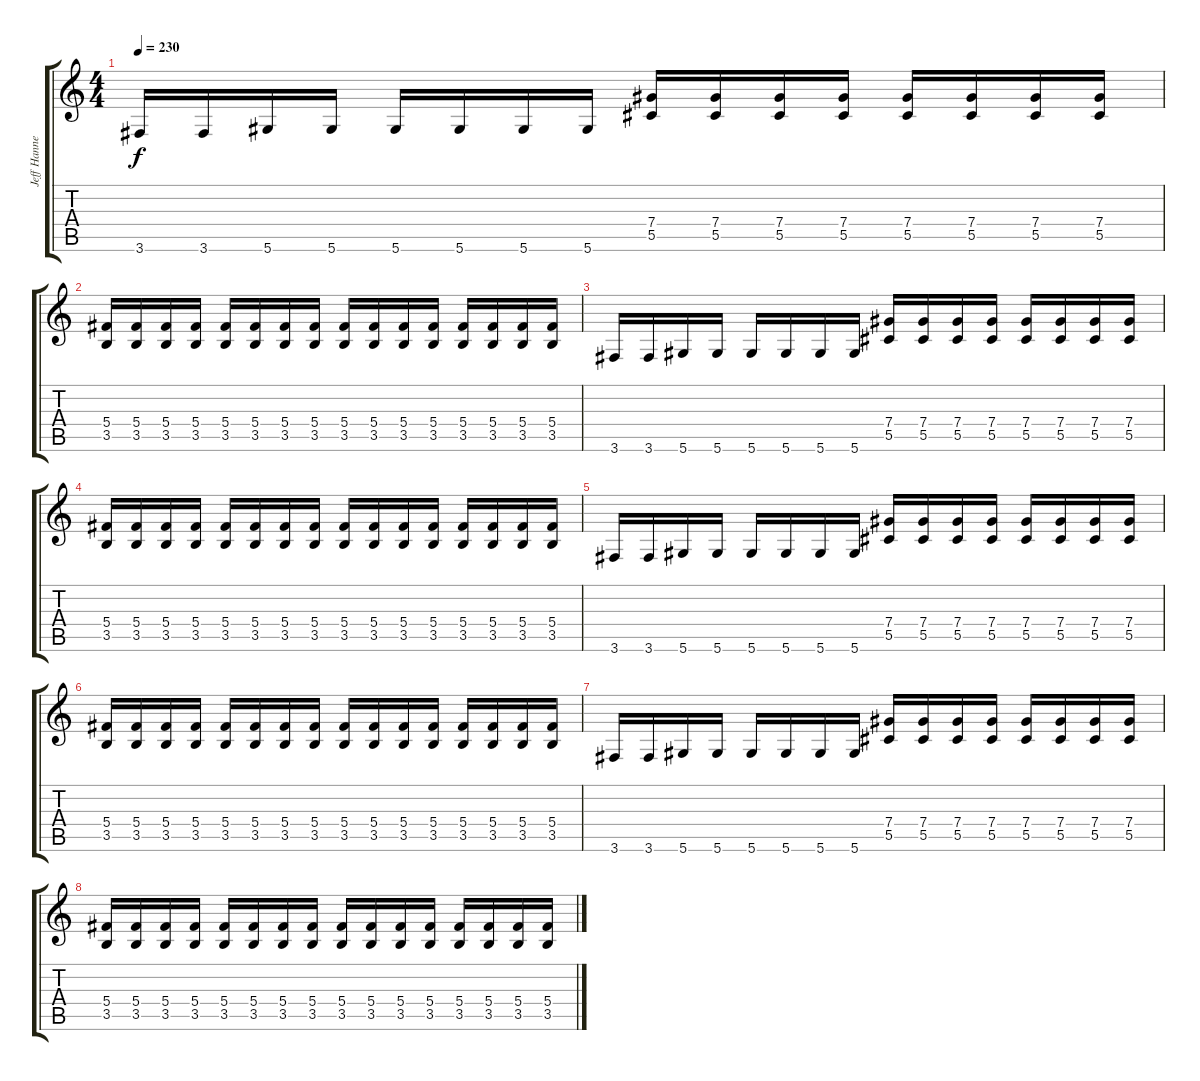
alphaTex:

\track ("Jeff Hanneman" "Jeff Hanne") {instrument distortionguitar}
\staff {score tabs}
\tuning (Eb4 Bb3 Gb3 Db3 Ab2 Eb2) {hide}
\ts (4 4)
\tempo 230
\clef g2
\ks c
3.6.16{dy f} 3.6.16 5.6.16 5.6.16 5.6.16 5.6.16 5.6.16 5.6.16 (7.4 5.5).16 (7.4 5.5).16 (7.4 5.5).16 (7.4 5.5).16 (7.4 5.5).16 (7.4 5.5).16 (7.4 5.5).16 (7.4 5.5).16 |
(5.4 3.5).16 (5.4 3.5).16 (5.4 3.5).16 (5.4 3.5).16 (5.4 3.5).16 (5.4 3.5).16 (5.4 3.5).16 (5.4 3.5).16 (5.4 3.5).16 (5.4 3.5).16 (5.4 3.5).16 (5.4 3.5).16 (5.4 3.5).16 (5.4 3.5).16 (5.4 3.5).16 (5.4 3.5).16 |
3.6.16 3.6.16 5.6.16 5.6.16 5.6.16 5.6.16 5.6.16 5.6.16 (7.4 5.5).16 (7.4 5.5).16 (7.4 5.5).16 (7.4 5.5).16 (7.4 5.5).16 (7.4 5.5).16 (7.4 5.5).16 (7.4 5.5).16 |
(5.4 3.5).16 (5.4 3.5).16 (5.4 3.5).16 (5.4 3.5).16 (5.4 3.5).16 (5.4 3.5).16 (5.4 3.5).16 (5.4 3.5).16 (5.4 3.5).16 (5.4 3.5).16 (5.4 3.5).16 (5.4 3.5).16 (5.4 3.5).16 (5.4 3.5).16 (5.4 3.5).16 (5.4 3.5).16 |
3.6.16 3.6.16 5.6.16 5.6.16 5.6.16 5.6.16 5.6.16 5.6.16 (7.4 5.5).16 (7.4 5.5).16 (7.4 5.5).16 (7.4 5.5).16 (7.4 5.5).16 (7.4 5.5).16 (7.4 5.5).16 (7.4 5.5).16 |
(5.4 3.5).16 (5.4 3.5).16 (5.4 3.5).16 (5.4 3.5).16 (5.4 3.5).16 (5.4 3.5).16 (5.4 3.5).16 (5.4 3.5).16 (5.4 3.5).16 (5.4 3.5).16 (5.4 3.5).16 (5.4 3.5).16 (5.4 3.5).16 (5.4 3.5).16 (5.4 3.5).16 (5.4 3.5).16 |
3.6.16 3.6.16 5.6.16 5.6.16 5.6.16 5.6.16 5.6.16 5.6.16 (7.4 5.5).16 (7.4 5.5).16 (7.4 5.5).16 (7.4 5.5).16 (7.4 5.5).16 (7.4 5.5).16 (7.4 5.5).16 (7.4 5.5).16 |
(5.4 3.5).16 (5.4 3.5).16 (5.4 3.5).16 (5.4 3.5).16 (5.4 3.5).16 (5.4 3.5).16 (5.4 3.5).16 (5.4 3.5).16 (5.4 3.5).16 (5.4 3.5).16 (5.4 3.5).16 (5.4 3.5).16 (5.4 3.5).16 (5.4 3.5).16 (5.4 3.5).16 (5.4 3.5).16
